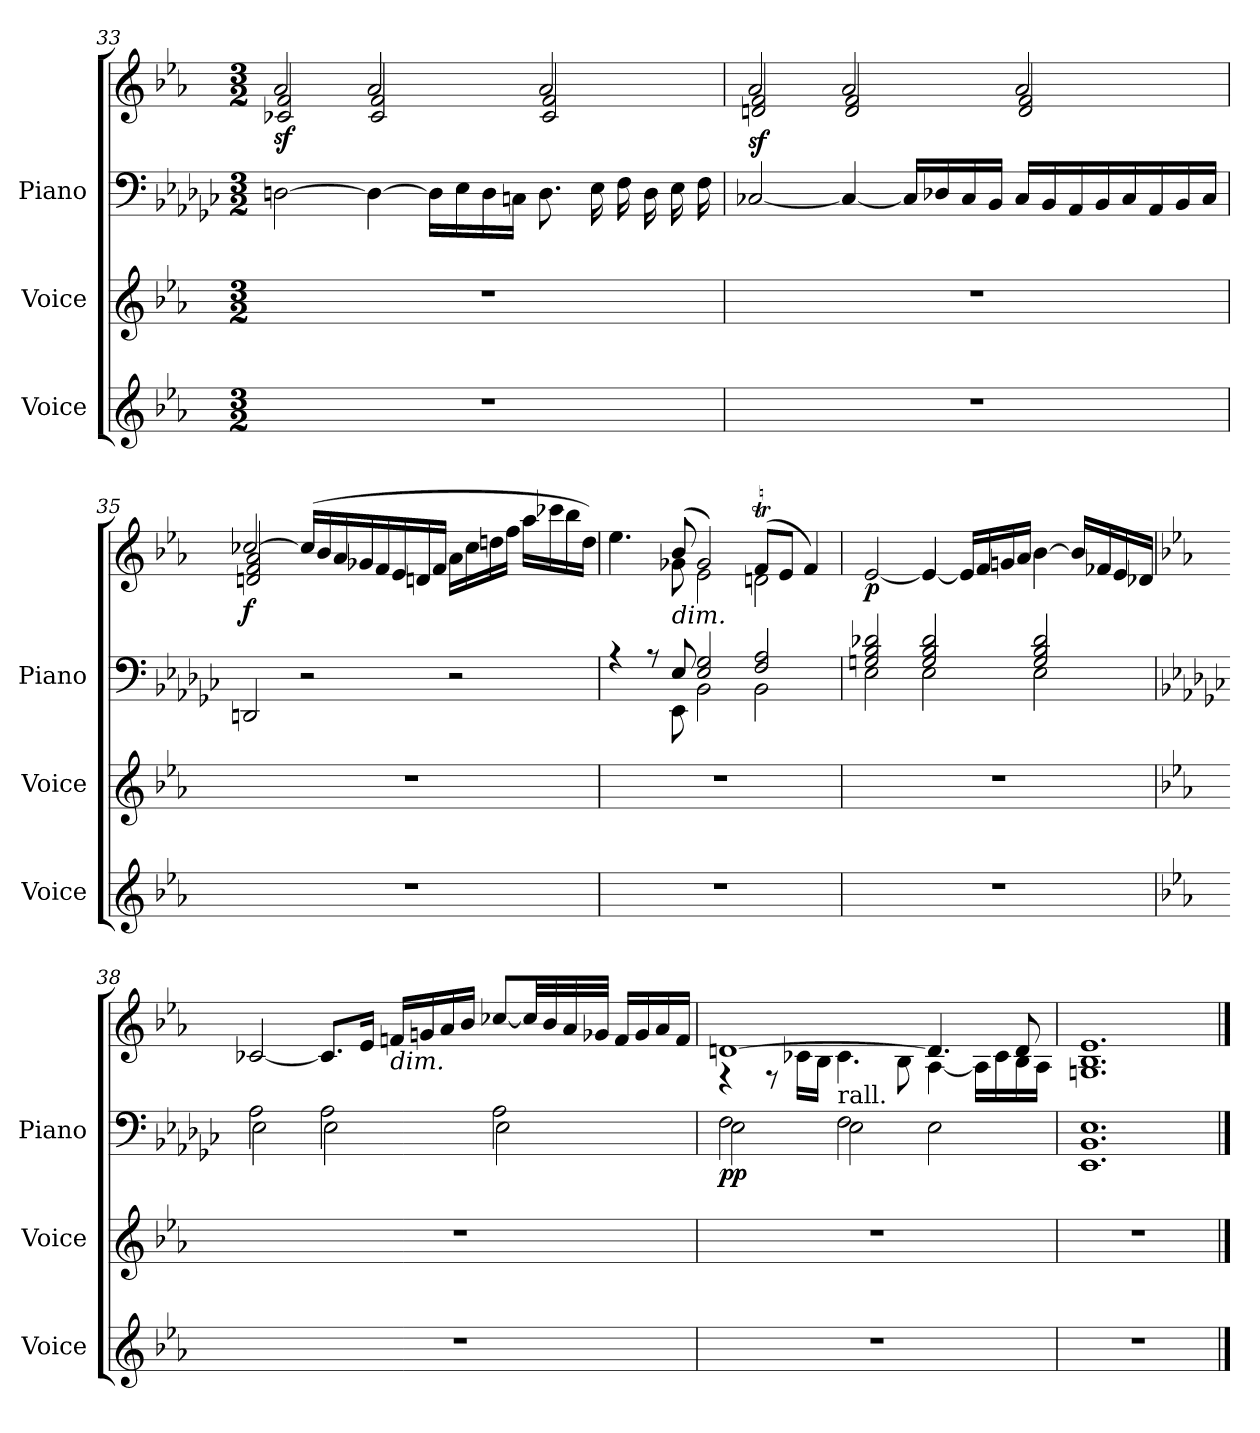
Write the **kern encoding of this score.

**kern	**kern	**kern	**kern	**dynam
*part3	*part2	*part1	*part1	*part1
*staff4	*staff3	*staff2	*staff1	*staff1/2
*I"Voice	*I"Voice	*I"Piano	*	*
*I'Voice	*I'Voice	*I'Piano	*	*
*clefG2	*clefG2	*clefF4	*clefG2	*
*k[b-e-a-]	*k[b-e-a-]	*k[b-e-a-d-g-c-]	*k[b-e-a-]	*
*M3/2	*M3/2	*M3/2	*M3/2	*
=33	=33	=33	=33	=33
*	*	*	*^	*
!	!	!	!	!	!LO:DY:b
1.r	1.r	[>2Dn\	2a-/	2c-/ 2f/	sf
.	.	4D\_	2a-/	2c-/ 2f/	.
.	.	16D\LL]	.	.	.
.	.	16E-\	.	.	.
.	.	16D\	.	.	.
.	.	16Cn\JJ	.	.	.
.	.	8.D\L	2a-/	2c-/ 2f/	.
.	.	16E-\L	.	.	.
.	.	16F\L	.	.	.
.	.	16D\	.	.	.
.	.	16E-\	.	.	.
.	.	16F\JJ	.	.	.
!!LO:LB:g=z	!!
=34	=34	=34	=34	=34	=34
!	!	!	!	!	!LO:DY:b
1.r	1.r	[<2C-X/	2a-/	2dn/ 2f/	sf
.	.	4C-/_	2a-/	2d/ 2f/	.
.	.	16C-/LL]	.	.	.
.	.	16D-X/	.	.	.
.	.	16C-/	.	.	.
.	.	16BB-/JJ	.	.	.
.	.	16C-/LL	2a-/	2d/ 2f/	.
.	.	16BB-/	.	.	.
.	.	16AA-/	.	.	.
.	.	16BB-/	.	.	.
.	.	16C-/	.	.	.
.	.	16AA-/	.	.	.
.	.	16BB-/	.	.	.
.	.	16C-/JJ	.	.	.
=35	=35	=35	=35	=35	=35
!	!	!	!	!	!LO:DY:b
1.r	1.r	2DDn/	[>2cc-/	2dn/ 2f/ 2a-/	f
.	.	2r	(16cc-/LL]	1ryy	.
.	.	.	16b-/	.	.
.	.	.	16a-/	.	.
.	.	.	16g-/	.	.
.	.	.	16f/	.	.
.	.	.	16e-/	.	.
.	.	.	16dn/	.	.
.	.	.	16f/JJ	.	.
.	.	2r	16a-\LL	.	.
.	.	.	16cc-\	.	.
.	.	.	16ddn\	.	.
.	.	.	16ff\JJ	.	.
.	.	.	16aa-\LL	.	.
.	.	.	16ccc-\	.	.
.	.	.	16bb-\	.	.
.	.	.	16dd\JJ)	.	.
!!LO:LB:g=z	!!
=36	=36	=36	=36	=36	=36
*	*	*^	*	*	*
1.r	1.r	4rA	4.ryy	4.ee-\	4.ryy	.
.	.	8rA	.	.	.	.
!	!	!	!	!LO:TX:b:i:t=dim.	!	!
.	.	8E-/	8EE-\	(>8b-/	8g-\	.
.	.	2E-/ 2G-/	2BB-\	2g-/)	2e-\	.
.	.	2F/ 2A-/	2BB-\	(>8fT/L	2dn\	.
.	.	.	.	8e-/J	.	.
.	.	.	.	4f/)	.	.
*	*	*	*	*v	*v	*
=37	=37	=37	=37	=37	=37
!	!	!	!	!	!LO:DY:b
1.r	1.r	2Gn/ 2B-/ 2d-X/	2E-\	[<2e-/	p
.	.	2G/ 2B-/ 2d-/	2E-\	4e-/_	.
.	.	.	.	16e-/LL]	.
.	.	.	.	16f/	.
.	.	.	.	16gn/	.
.	.	.	.	16a-/JJ	.
.	.	2G/ 2B-/ 2d-/	2E-\	[>4b-\	.
.	.	.	.	16b-/LL]	.
.	.	.	.	16f-X/	.
.	.	.	.	16e-/	.
.	.	.	.	16d-/JJ	.
!!LO:LB:g=z
=38	=38	=38	=38	=38	=38
*	*	*k[b-e-a-d-g-c-]	*	*	*
1.r	1.r	2A-\	2E-\	[<2c-/	.
.	.	2A-\	2E-\	8.c-/L]	.
.	.	.	.	16e-/Jk	.
!	!	!	!	!LO:TX:b:i:t=dim.	!
.	.	.	.	16fn/LL	.
.	.	.	.	16gn/	.
.	.	.	.	16a-/	.
.	.	.	.	16b-/JJ	.
.	.	2A-\	2E-\	[<8cc-/L	.
.	.	.	.	32cc-/LL]	.
.	.	.	.	32b-/	.
.	.	.	.	32a-/	.
.	.	.	.	32g-X/JJJ	.
.	.	.	.	16f/LL	.
.	.	.	.	16g-/	.
.	.	.	.	16a-/	.
.	.	.	.	16f/JJ	.
=39	=39	=39	=39	=39	=39
*	*	*	*	*^	*
!	!	!	!	!	!	!LO:DY:b=2
1.r	1.r	2F\	2E-\	[1dn	4rF	pp
.	.	.	.	.	8rF	.
.	.	.	.	.	16c-X\LL	.
.	.	.	.	.	16B-\JJ	.
!	!	!	!	!	!LO:TX:b:t=rall.	!
.	.	2F\	2E-\	.	4.c-\	.
.	.	.	.	.	8B-\	.
.	.	2E-\	2ryy	4.d/]	[4A-\	.
.	.	.	.	.	16A-\LL]	.
.	.	.	.	.	16c-\	.
.	.	.	.	8d/	16B-\	.
.	.	.	.	.	16A-\JJ	.
*	*	*v	*v	*	*	*
*	*	*	*v	*v	*
=40	=40	=40	=40	=40
1.r	1.r	1.EE- 1.BB- 1.E-	1.Gn 1.B- 1.e-	.
==	==	==	==	==
*-	*-	*-	*-	*-
